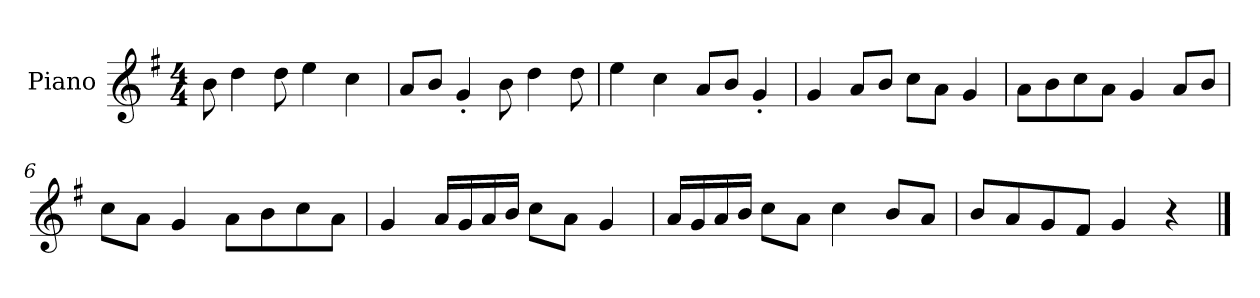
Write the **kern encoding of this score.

**kern
*part1
*staff1
*I"Piano
*I'P-no
*clefG2
*k[f#]
*M4/4
*MM90
=1
8b\
4dd\
8dd\
4ee\
4cc\
=2
8a/L
8b/J
4g'/
8b\
4dd\
8dd\
=3
4ee\
4cc\
8a/L
8b/J
4g'/
=4
4g/
8a/L
8b/J
8cc\L
8a\J
4g/
=5
8a\L
8b\
8cc\
8a\J
4g/
8a/L
8b/J
=6
8cc\L
8a\J
4g/
8a\L
8b\
8cc\
8a\J
!!LO:LB:g=z
=7
4g/
16a/LL
16g/
16a/
16b/JJ
8cc\L
8a\J
4g/
=8
16a/LL
16g/
16a/
16b/JJ
8cc\L
8a\J
4cc\
8b/L
8a/J
=9
8b/L
8a/
8g/
8f#/J
4g/
4r
==
*-
